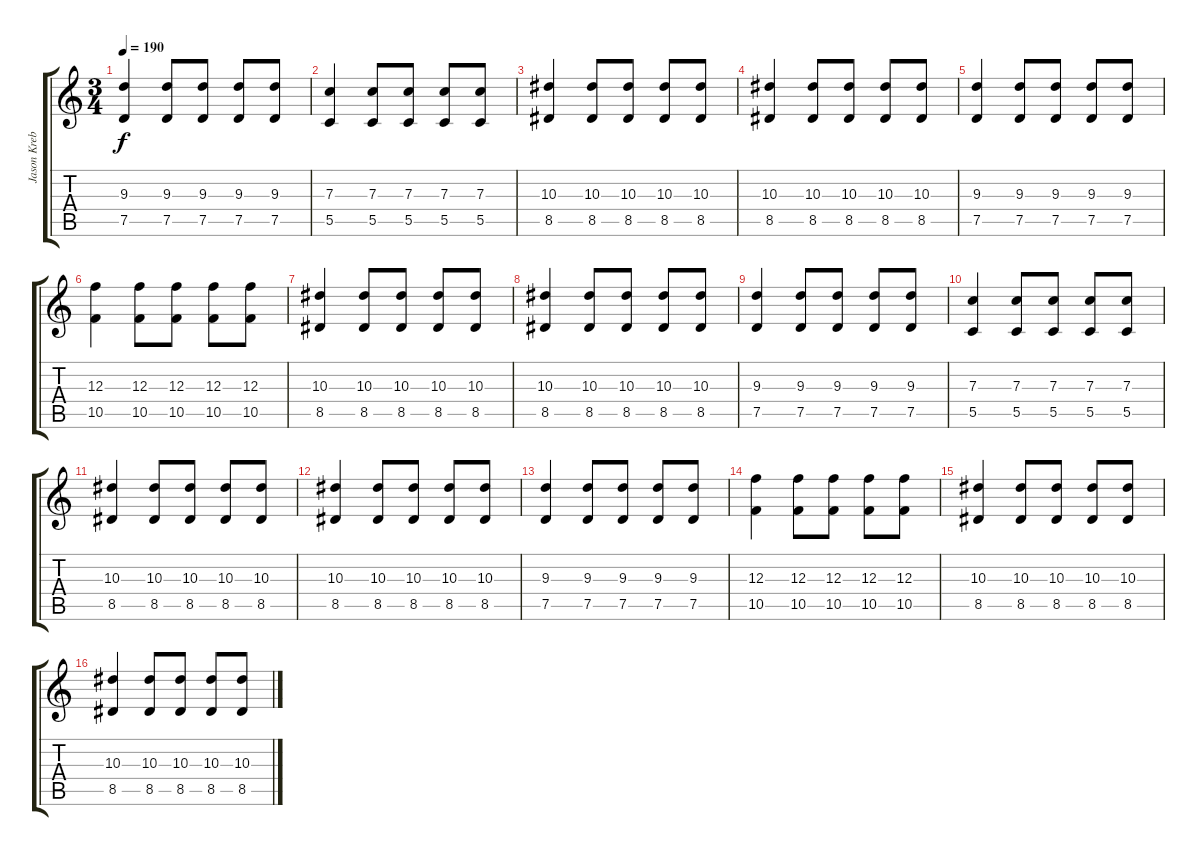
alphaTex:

\track ("Jason Krebs " "Jason Kreb") {instrument overdrivenguitar}
\staff {score tabs}
\tuning (D4 A3 F3 C3 G2 C2) {hide}
\ts (3 4)
\tempo 190
\clef g2
\ks c
(9.3 7.5).4{dy f} (9.3 7.5).8 (9.3 7.5).8 (9.3 7.5).8 (9.3 7.5).8 |
(7.3 5.5).4 (7.3 5.5).8 (7.3 5.5).8 (7.3 5.5).8 (7.3 5.5).8 |
(10.3 8.5).4 (10.3 8.5).8 (10.3 8.5).8 (10.3 8.5).8 (10.3 8.5).8 |
(10.3 8.5).4 (10.3 8.5).8 (10.3 8.5).8 (10.3 8.5).8 (10.3 8.5).8 |
(9.3 7.5).4 (9.3 7.5).8 (9.3 7.5).8 (9.3 7.5).8 (9.3 7.5).8 |
(12.3 10.5).4 (12.3 10.5).8 (12.3 10.5).8 (12.3 10.5).8 (12.3 10.5).8 |
(10.3 8.5).4 (10.3 8.5).8 (10.3 8.5).8 (10.3 8.5).8 (10.3 8.5).8 |
(10.3 8.5).4 (10.3 8.5).8 (10.3 8.5).8 (10.3 8.5).8 (10.3 8.5).8 |
(9.3 7.5).4 (9.3 7.5).8 (9.3 7.5).8 (9.3 7.5).8 (9.3 7.5).8 |
(7.3 5.5).4 (7.3 5.5).8 (7.3 5.5).8 (7.3 5.5).8 (7.3 5.5).8 |
(10.3 8.5).4 (10.3 8.5).8 (10.3 8.5).8 (10.3 8.5).8 (10.3 8.5).8 |
(10.3 8.5).4 (10.3 8.5).8 (10.3 8.5).8 (10.3 8.5).8 (10.3 8.5).8 |
(9.3 7.5).4 (9.3 7.5).8 (9.3 7.5).8 (9.3 7.5).8 (9.3 7.5).8 |
(12.3 10.5).4 (12.3 10.5).8 (12.3 10.5).8 (12.3 10.5).8 (12.3 10.5).8 |
(10.3 8.5).4 (10.3 8.5).8 (10.3 8.5).8 (10.3 8.5).8 (10.3 8.5).8 |
(10.3 8.5).4 (10.3 8.5).8 (10.3 8.5).8 (10.3 8.5).8 (10.3 8.5).8
